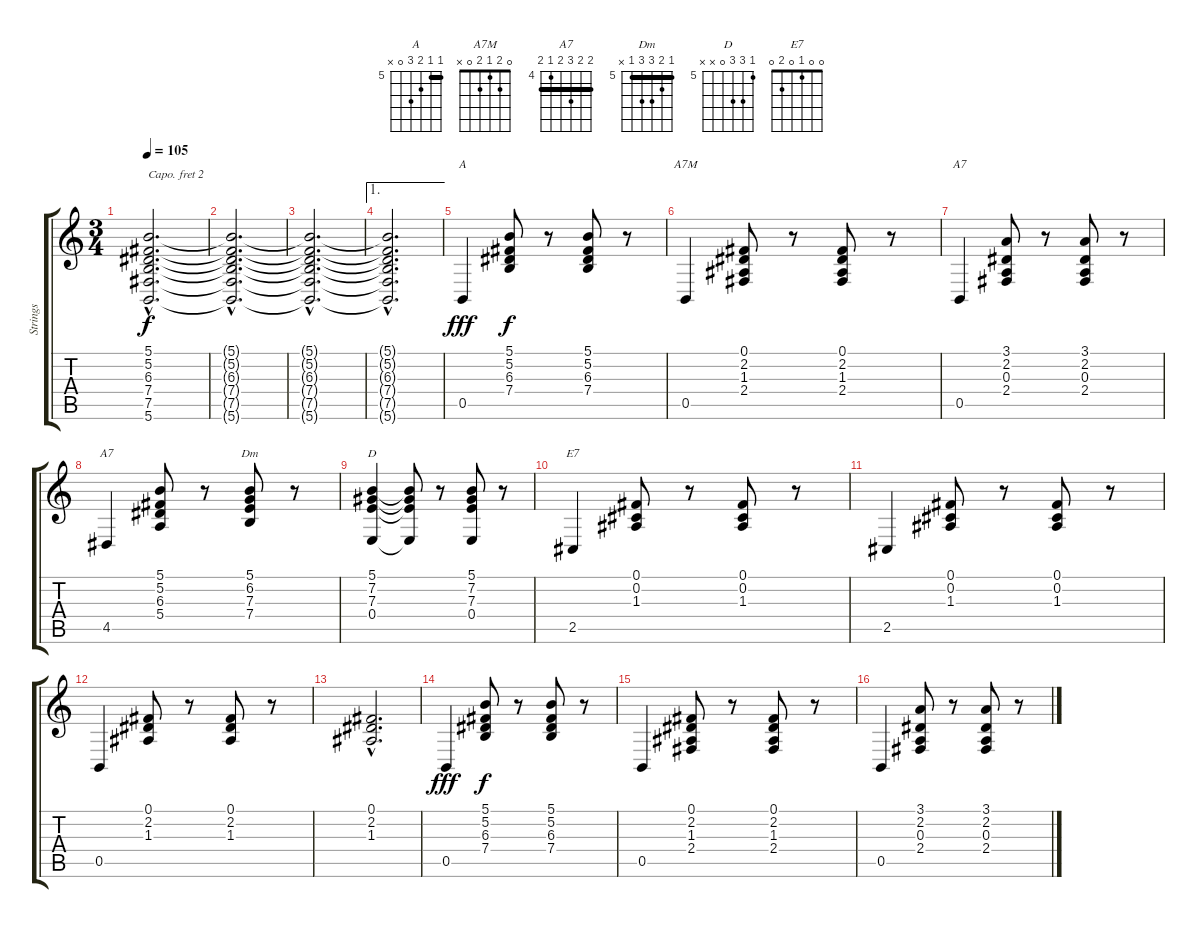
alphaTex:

\track ("Strings" "Strings") {instrument stringensemble1}
\staff {score tabs}
\capo 2
\tuning (E4 B3 G3 D3 A2 E2) {hide}
\chord ("A" 5 5 6 7 0 x) {firstfret 5 barre 5}
\chord ("A7M" 0 2 1 2 0 x)
\chord ("A7" 3 2 0 2 0 x)
\chord ("A7" 5 5 6 5 4 5) {firstfret 4 barre 5}
\chord ("Dm" 5 6 7 7 5 x) {firstfret 5 barre 5}
\chord ("D" 5 7 7 0 x x) {firstfret 5}
\chord ("E7" 0 0 1 0 2 0)
\ts (3 4)
\tempo 105
\clef g2
\ks c
(5.1{hac t} 5.2{hac t} 6.3{hac t} 7.4{hac t} 7.5{hac t} 5.6{hac t}).2{d dy f} |
(5.1{hac t} 5.2{hac t} 6.3{hac t} 7.4{hac t} 7.5{hac t} 5.6{hac t}).2{d} |
(5.1{hac t} 5.2{hac t} 6.3{hac t} 7.4{hac t} 7.5{hac t} 5.6{hac t}).2{d} |
\ae 1
(5.1{hac t} 5.2{hac t} 6.3{hac t} 7.4{hac t} 7.5{hac t} 5.6{hac t}).2{d} |
0.5.4{ch "A" dy fff volume 8} (5.1 5.2 6.3 7.4).8{dy f} r.8 (5.1 5.2 6.3 7.4).8 r.8 |
0.5.4{ch "A7M"} (0.1 2.2 1.3 2.4).8 r.8 (0.1 2.2 1.3 2.4).8 r.8 |
0.5.4{ch "A7"} (3.1 2.2 0.3 2.4).8 r.8 (3.1 2.2 0.3 2.4).8 r.8 |
4.5.4{ch "A7"} (5.1 5.2 6.3 5.4).8 r.8 (5.1 6.2 7.3 7.4).8{ch "Dm"} r.8 |
(5.1 7.2 7.3 0.4).4{ch "D"} (5.1{t} 7.2{t} 7.3{t} 0.4{t}).8 r.8 (5.1 7.2 7.3 0.4).8 r.8 |
2.5.4{ch "E7"} (0.1 0.2 1.3).8 r.8 (0.1 0.2 1.3).8 r.8 |
2.5.4 (0.1 0.2 1.3).8 r.8 (0.1 0.2 1.3).8 r.8 |
0.5.4 (0.1 2.2 1.3).8 r.8 (0.1 2.2 1.3).8 r.8 |
(0.1{hac} 2.2{hac} 1.3{hac}).2{d volume 0} |
0.5.4{dy fff volume 8} (5.1 5.2 6.3 7.4).8{dy f} r.8 (5.1 5.2 6.3 7.4).8 r.8 |
0.5.4 (0.1 2.2 1.3 2.4).8 r.8 (0.1 2.2 1.3 2.4).8 r.8 |
0.5.4 (3.1 2.2 0.3 2.4).8 r.8 (3.1 2.2 0.3 2.4).8 r.8
